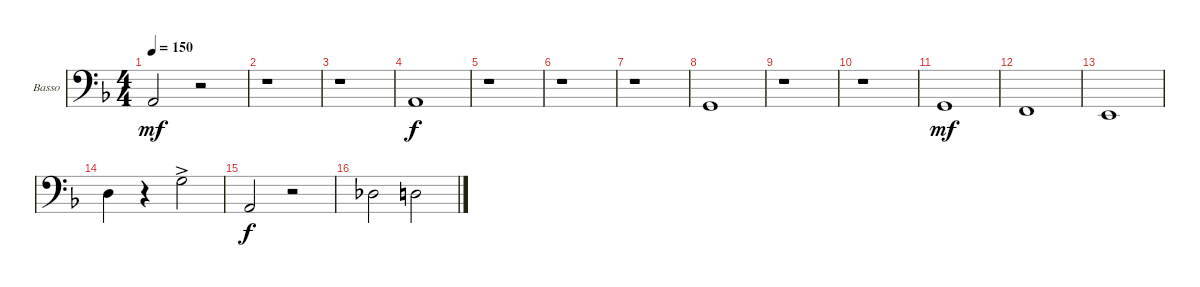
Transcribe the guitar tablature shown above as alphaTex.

\defaultSystemsLayout 4
\bracketExtendMode groupsimilarinstruments
\firstSystemTrackNameOrientation horizontal
\otherSystemsTrackNameOrientation horizontal
\track ("Basso" "Basso") {instrument contrabass}
\staff {score}
\tuning (G2 D2 A1 E1)
\ts (4 4)
\tempo 150
\clef f4
\ks dminor
5.4{t}.2{dy mf} r.2 |
r.1 |
r.1 |
5.4.1{dy f} |
r.1 |
r.1 |
r.1 |
3.4.1 |
r.1 |
r.1 |
3.4.1{dy mf} |
1.4.1 |
0.4.1 |
5.3.4 r.4 5.2{ac}.2 |
5.4.2{dy f} r.2 |
9.4.2 10.4.2
